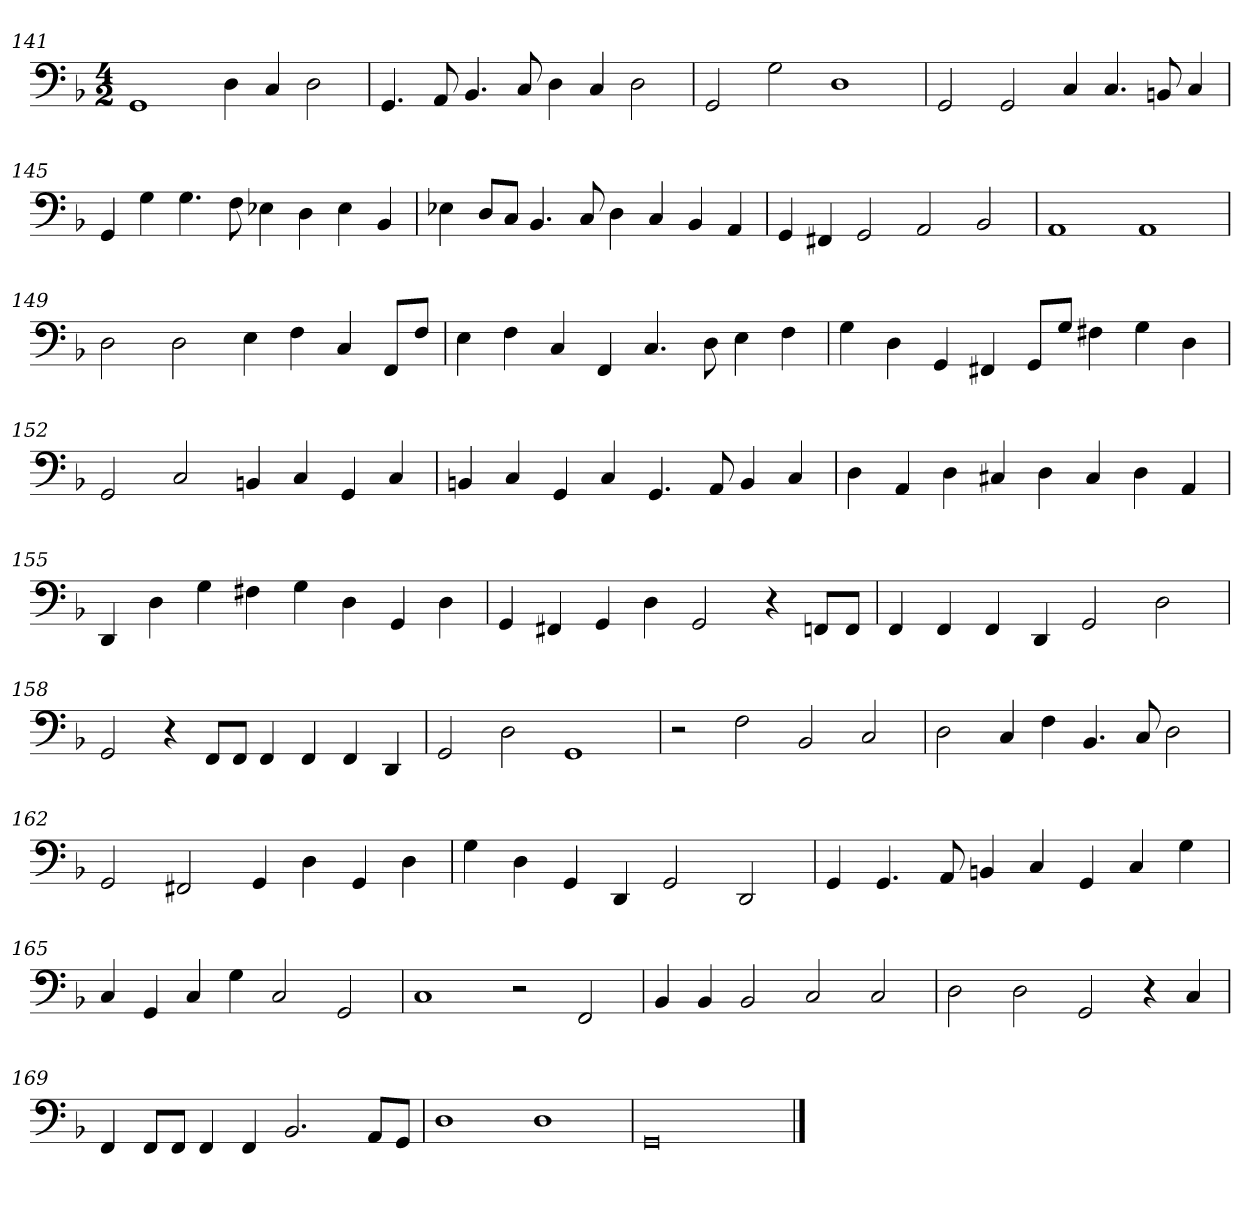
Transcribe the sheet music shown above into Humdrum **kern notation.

**kern
*part1
*staff1
*clefF4
*k[b-]
*F:
*M4/2
=141
1GG
4D\
4C/
2D\
=142
4.GG/
8AA/
4.BB-/
8C/
4D\
4C/
2D\
=143
2GG/
2G\
1D
=144
2GG/
2GG/
4C/
4.C/
8BBn/
4C/
!!LO:LB:g=z
=145
4GG/
4G\
4.G\
8F\
4E-X\
4D\
4E-\
4BB-/
=146
4E-X\
8D/L
8C/J
4.BB-/
8C/
4D\
4C/
4BB-/
4AA/
=147
4GG/
4FF#X/
2GG/
2AA/
2BB-/
=148
1AA
1AA
!!LO:LB:g=z
=149
2D\
2D\
4E\
4F\
4C/
8FF/L
8F/J
=150
4E\
4F\
4C/
4FF/
4.C/
8D\
4E\
4F\
=151
4G\
4D\
4GG/
4FF#X/
8GG/L
8G/J
4F#X\
4G\
4D\
=152
2GG/
2C/
4BBn/
4C/
4GG/
4C/
!!LO:LB:g=z
=153
4BBn/
4C/
4GG/
4C/
4.GG/
8AA/
4BB/
4C/
=154
4D\
4AA/
4D\
4C#X/
4D\
4C#/
4D\
4AA/
=155
4DD/
4D\
4G\
4F#X\
4G\
4D\
4GG/
4D\
=156
4GG/
4FF#X/
4GG/
4D\
2GG/
4r
8FFn/L
8FF/J
!!LO:LB:g=z
=157
4FF/
4FF/
4FF/
4DD/
2GG/
2D\
=158
2GG/
4r
8FF/L
8FF/J
4FF/
4FF/
4FF/
4DD/
=159
2GG/
2D\
1GG
=160
2r
2F\
2BB-/
2C/
=161
2D\
4C/
4F\
4.BB-/
8C/
2D\
!!LO:LB:g=z
=162
2GG/
2FF#X/
4GG/
4D\
4GG/
4D\
=163
4G\
4D\
4GG/
4DD/
2GG/
2DD/
=164
4GG/
4.GG/
8AA/
4BBn/
4C/
4GG/
4C/
4G\
=165
4C/
4GG/
4C/
4G\
2C/
2GG/
=166
1C
2r
2FF/
!!LO:LB:g=z
=167
4BB-/
4BB-/
2BB-/
2C/
2C/
=168
2D\
2D\
2GG/
4r
4C/
=169
4FF/
8FF/L
8FF/J
4FF/
4FF/
2.BB-/
8AA/L
8GG/J
=170
1D
1D
=171
0GG
==
*-
